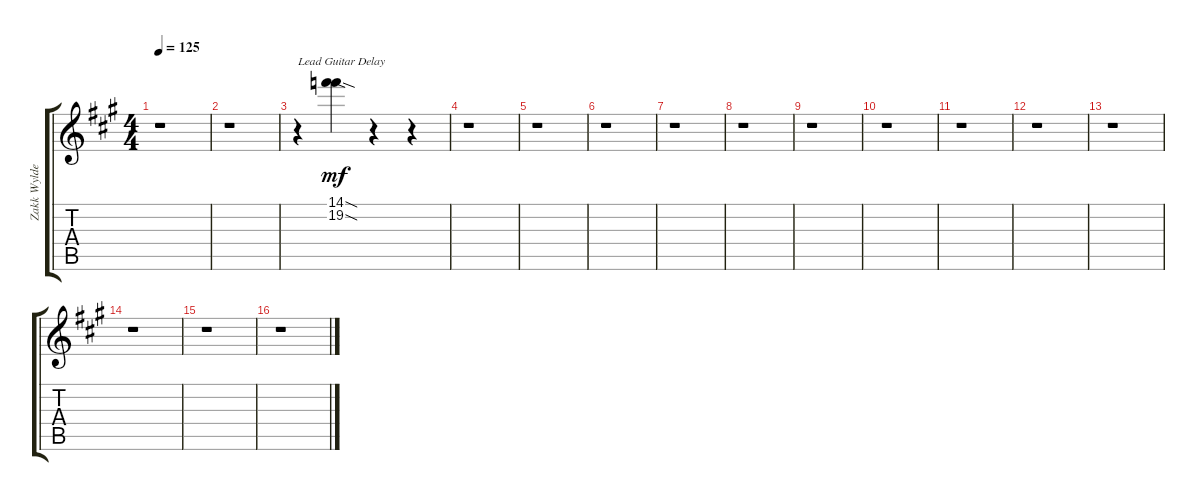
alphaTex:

\track ("Zakk Wylde - Rhytm Guitar I" "Zakk Wylde") {instrument distortionguitar}
\staff {score tabs}
\tuning (Eb4 Bb3 Gb3 Db3 Ab2 Eb2) {hide}
\ts (4 4)
\tempo 125
\clef g2
\ks a
r.1{dy mf} |
r.1 |
r.4{txt "Lead Guitar Delay"} (14.1{sod} 19.2{sod}).4 r.4 r.4 |
r.1 |
r.1 |
r.1 |
r.1 |
r.1 |
r.1 |
r.1 |
r.1 |
r.1 |
r.1 |
r.1 |
r.1 |
r.1
